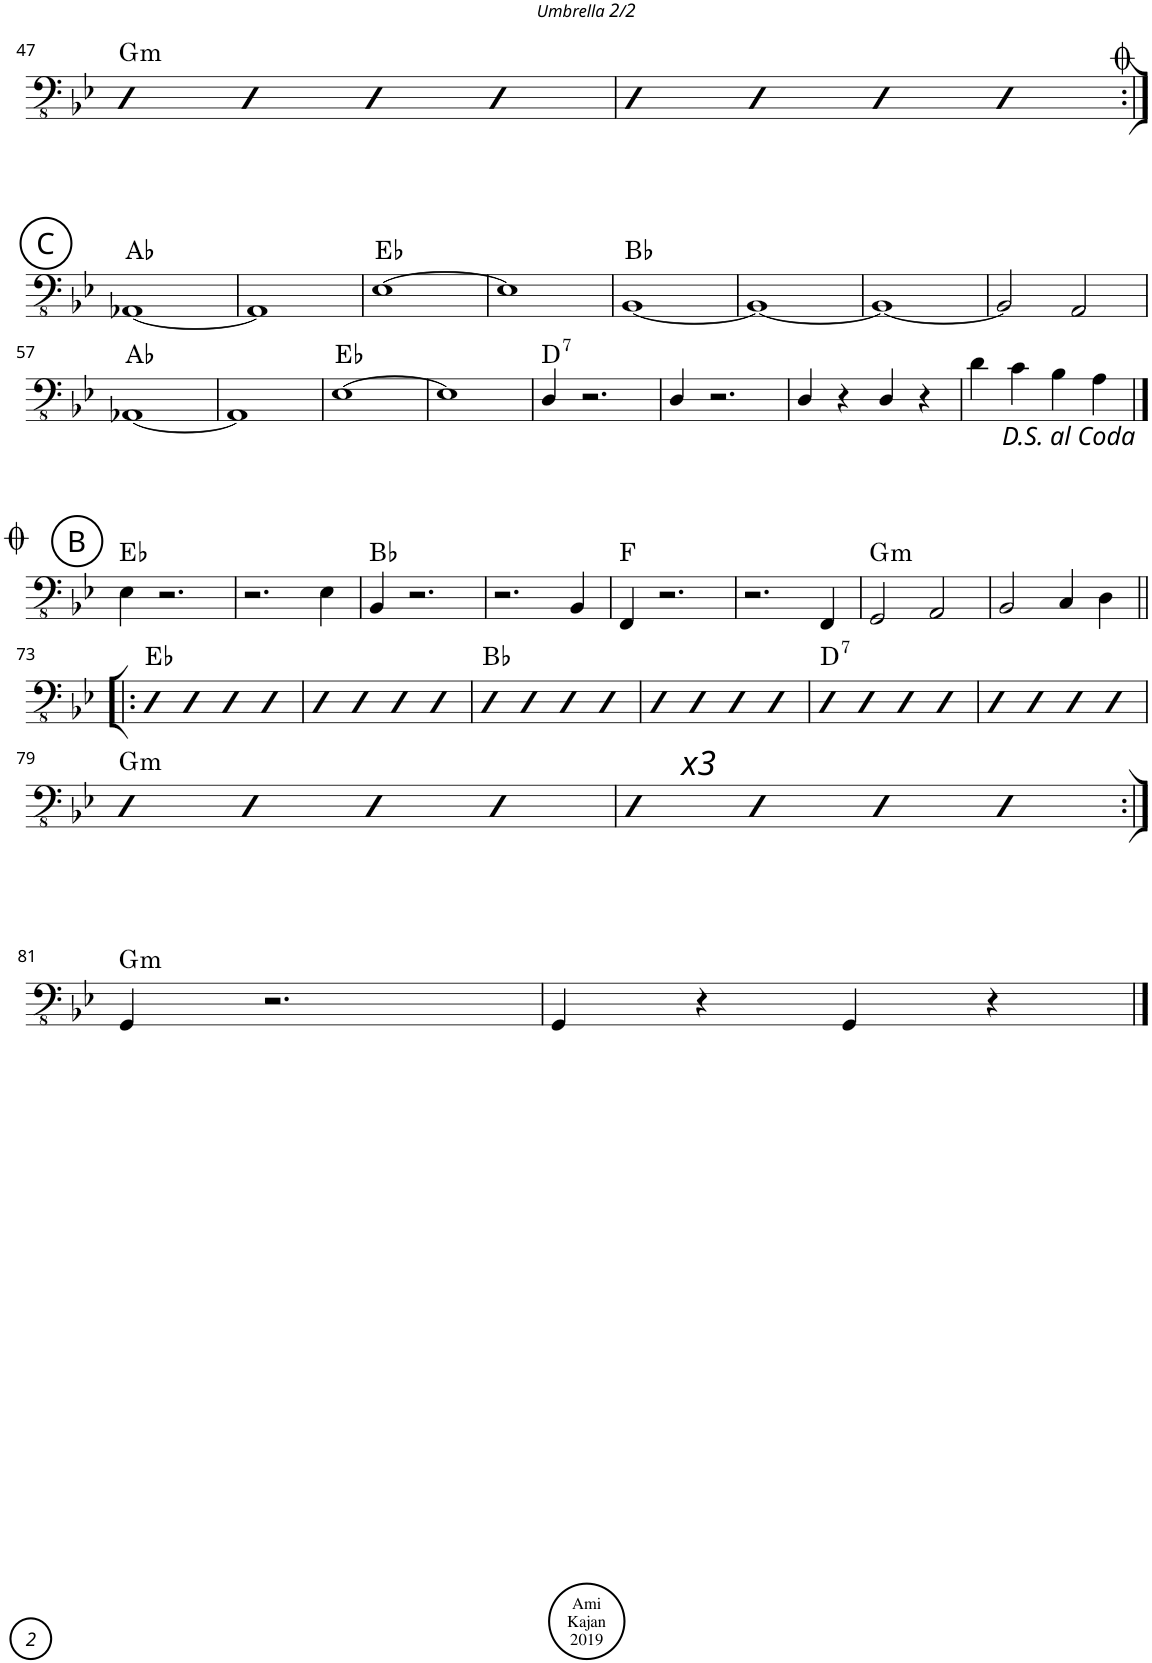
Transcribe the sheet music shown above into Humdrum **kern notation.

**kern	**harte
*part1	*part1
*staff1	*
*I"Acoustic Bass	*
*I'Bass	*
!!LO:PB:g=z
*clefFv4	*
*k[b-e-]	*
*M4/4	*
=47	=47
!	!LO:H:kt=m
4DD	G:min
4DD	.
4DD	.
4DD	.
=48	=48
4DD	.
4DD	.
4DD	.
4DD	.
!LO:TX:a:t=<i/><font size="27"/><font face="ScoreText"/>	!
!!LO:LB:g=z
!!LO:REH:place=s1:a:cj:enc=circle:fs=14:t=C
=49:|!	=49:|!
[1AAA-X	Ab:maj
=50	=50
1AAA-]	.
=51	=51
[1EE-	Eb:maj
=52	=52
1EE-]	.
=53	=53
[1BBB-	Bb:maj
=54	=54
1BBB-_	.
=55	=55
1BBB-_	.
=56	=56
2BBB-/]	.
2AAA/	.
!!LO:LB:g=z
=57	=57
[1AAA-X	Ab:maj
=58	=58
1AAA-]	.
=59	=59
[1EE-	Eb:maj
=60	=60
1EE-]	.
=61	=61
!	!LO:H:kt=7
4DD/	D:7
2.r	.
=62	=62
4DD/	.
2.r	.
=63	=63
4DD/	.
4r	.
4DD/	.
4r	.
=64	=64
4D\	.
4C\	.
4BB-\	.
4AA\	.
!!LO:LB:g=z
!!LO:REH:place=s1:a:cj:enc=circle:fs=14:t=B
==65	==65
4EE-\	Eb:maj
2.r	.
=66	=66
2.r	.
4EE-\	.
=67	=67
4BBB-/	Bb:maj
2.r	.
=68	=68
2.r	.
4BBB-/	.
=69	=69
4FFF/	F:maj
2.r	.
=70	=70
2.r	.
4FFF/	.
=71	=71
!	!LO:H:kt=m
2GGG/	G:min
2AAA/	.
=72	=72
2BBB-/	.
4CC/	.
4DD\	.
!!LO:LB:g=z
=73!|:	=73!|:
4DD	Eb:maj
4DD	.
4DD	.
4DD	.
=74	=74
4DD	.
4DD	.
4DD	.
4DD	.
=75	=75
4DD	Bb:maj
4DD	.
4DD	.
4DD	.
=76	=76
4DD	.
4DD	.
4DD	.
4DD	.
=77	=77
!	!LO:H:kt=7
4DD	D:7
4DD	.
4DD	.
4DD	.
=78	=78
4DD	.
4DD	.
4DD	.
4DD	.
!!LO:LB:g=z
=79	=79
!	!LO:H:kt=m
4DD	G:min
4DD	.
4DD	.
4DD	.
=80	=80
!LO:TX:a:i:t=x3	!
4DD	.
4DD	.
4DD	.
4DD	.
!!LO:LB:g=z
=81:|!	=81:|!
!	!LO:H:kt=m
4GGG/	G:min
2.r	.
=82	=82
4GGG/	.
4r	.
4GGG/	.
4r	.
==	==
*-	*-
